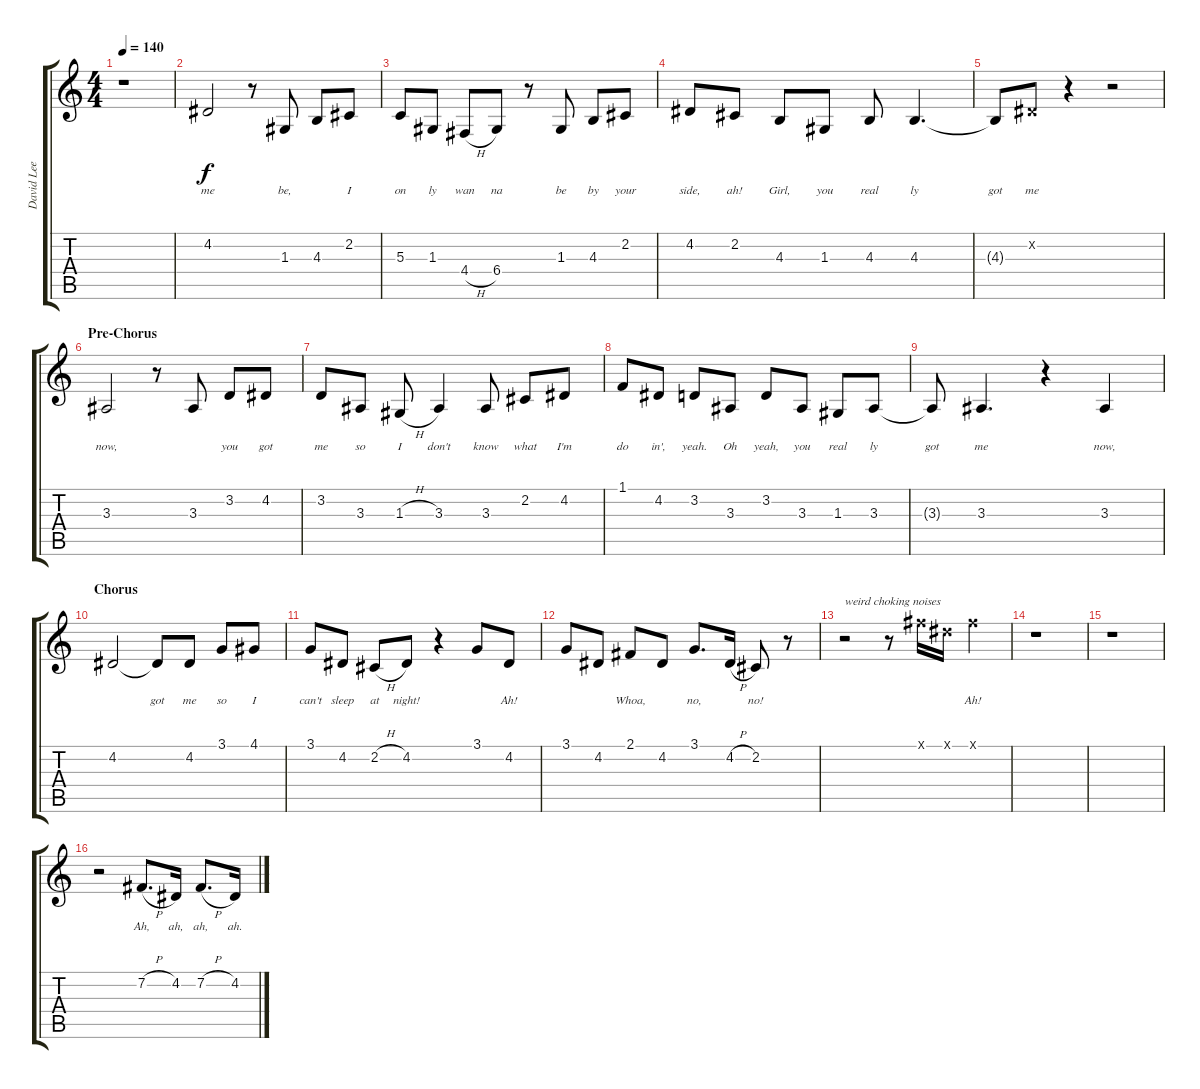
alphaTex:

\track ("David Lee Roth (Vocals)" "David Lee ") {instrument clarinet}
\staff {score tabs}
\tuning (E4 B3 G3 D3 A2 E2) {hide}
\ts (4 4)
\tempo 140
\clef g2
\ks c
r.1{dy f} |
4.2.2{lyrics (0 "me") lyrics (1 "") lyrics (2 "") lyrics (3 "") lyrics (4 "")} r.8 1.3.8{lyrics (0 "be,") lyrics (1 "") lyrics (2 "") lyrics (3 "") lyrics (4 "")} 4.3.8{lyrics (0 "") lyrics (1 "") lyrics (2 "") lyrics (3 "") lyrics (4 "")} 2.2.8{lyrics (0 "I") lyrics (1 "") lyrics (2 "") lyrics (3 "") lyrics (4 "")} |
5.3.8{lyrics (0 "on") lyrics (1 "") lyrics (2 "") lyrics (3 "") lyrics (4 "")} 1.3.8{lyrics (0 "ly") lyrics (1 "") lyrics (2 "") lyrics (3 "") lyrics (4 "")} 4.4{h}.8{lyrics (0 "wan") lyrics (1 "") lyrics (2 "") lyrics (3 "") lyrics (4 "")} 6.4.8{lyrics (0 "na") lyrics (1 "") lyrics (2 "") lyrics (3 "") lyrics (4 "")} r.8 1.3.8{lyrics (0 "be") lyrics (1 "") lyrics (2 "") lyrics (3 "") lyrics (4 "")} 4.3.8{lyrics (0 "by") lyrics (1 "") lyrics (2 "") lyrics (3 "") lyrics (4 "")} 2.2.8{lyrics (0 "your") lyrics (1 "") lyrics (2 "") lyrics (3 "") lyrics (4 "")} |
4.2.8{lyrics (0 "side,") lyrics (1 "") lyrics (2 "") lyrics (3 "") lyrics (4 "")} 2.2.8{lyrics (0 "ah!") lyrics (1 "") lyrics (2 "") lyrics (3 "") lyrics (4 "")} 4.3.8{lyrics (0 "Girl,") lyrics (1 "") lyrics (2 "") lyrics (3 "") lyrics (4 "")} 1.3.8{lyrics (0 "you") lyrics (1 "") lyrics (2 "") lyrics (3 "") lyrics (4 "")} 4.3.8{lyrics (0 "real") lyrics (1 "") lyrics (2 "") lyrics (3 "") lyrics (4 "")} 4.3.4{d lyrics (0 "ly") lyrics (1 "") lyrics (2 "") lyrics (3 "") lyrics (4 "")} |
4.3{t}.8{lyrics (0 "got") lyrics (1 "") lyrics (2 "") lyrics (3 "") lyrics (4 "")} 4.2{x}.8{lyrics (0 "me") lyrics (1 "") lyrics (2 "") lyrics (3 "") lyrics (4 "")} r.4 r.2 |
\section ("" "Pre-Chorus")
3.3.2{lyrics (0 "now,") lyrics (1 "") lyrics (2 "") lyrics (3 "") lyrics (4 "")} r.8 3.3.8{lyrics (0 "") lyrics (1 "") lyrics (2 "") lyrics (3 "") lyrics (4 "")} 3.2.8{lyrics (0 "you") lyrics (1 "") lyrics (2 "") lyrics (3 "") lyrics (4 "")} 4.2.8{lyrics (0 "got") lyrics (1 "") lyrics (2 "") lyrics (3 "") lyrics (4 "")} |
3.2.8{lyrics (0 "me") lyrics (1 "") lyrics (2 "") lyrics (3 "") lyrics (4 "")} 3.3.8{lyrics (0 "so") lyrics (1 "") lyrics (2 "") lyrics (3 "") lyrics (4 "")} 1.3{h}.8{lyrics (0 "I") lyrics (1 "") lyrics (2 "") lyrics (3 "") lyrics (4 "")} 3.3.4{lyrics (0 "don't") lyrics (1 "") lyrics (2 "") lyrics (3 "") lyrics (4 "")} 3.3.8{lyrics (0 "know") lyrics (1 "") lyrics (2 "") lyrics (3 "") lyrics (4 "")} 2.2.8{lyrics (0 "what") lyrics (1 "") lyrics (2 "") lyrics (3 "") lyrics (4 "")} 4.2.8{lyrics (0 "I'm") lyrics (1 "") lyrics (2 "") lyrics (3 "") lyrics (4 "")} |
1.1.8{lyrics (0 "do") lyrics (1 "") lyrics (2 "") lyrics (3 "") lyrics (4 "")} 4.2.8{lyrics (0 "in',") lyrics (1 "") lyrics (2 "") lyrics (3 "") lyrics (4 "")} 3.2.8{lyrics (0 "yeah.") lyrics (1 "") lyrics (2 "") lyrics (3 "") lyrics (4 "")} 3.3.8{lyrics (0 "Oh") lyrics (1 "") lyrics (2 "") lyrics (3 "") lyrics (4 "")} 3.2.8{lyrics (0 "yeah,") lyrics (1 "") lyrics (2 "") lyrics (3 "") lyrics (4 "")} 3.3.8{lyrics (0 "you") lyrics (1 "") lyrics (2 "") lyrics (3 "") lyrics (4 "")} 1.3.8{lyrics (0 "real") lyrics (1 "") lyrics (2 "") lyrics (3 "") lyrics (4 "")} 3.3.8{lyrics (0 "ly") lyrics (1 "") lyrics (2 "") lyrics (3 "") lyrics (4 "")} |
3.3{t}.8{lyrics (0 "got") lyrics (1 "") lyrics (2 "") lyrics (3 "") lyrics (4 "")} 3.3.4{d lyrics (0 "me") lyrics (1 "") lyrics (2 "") lyrics (3 "") lyrics (4 "")} r.4 3.3.4{lyrics (0 "now,") lyrics (1 "") lyrics (2 "") lyrics (3 "") lyrics (4 "")} |
\section ("" "Chorus")
4.2.2{lyrics (0 "") lyrics (1 "") lyrics (2 "") lyrics (3 "") lyrics (4 "")} 4.2{t}.8{lyrics (0 "got") lyrics (1 "") lyrics (2 "") lyrics (3 "") lyrics (4 "")} 4.2.8{lyrics (0 "me") lyrics (1 "") lyrics (2 "") lyrics (3 "") lyrics (4 "")} 3.1.8{lyrics (0 "so") lyrics (1 "") lyrics (2 "") lyrics (3 "") lyrics (4 "")} 4.1.8{lyrics (0 "I") lyrics (1 "") lyrics (2 "") lyrics (3 "") lyrics (4 "")} |
3.1.8{lyrics (0 "can't") lyrics (1 "") lyrics (2 "") lyrics (3 "") lyrics (4 "")} 4.2.8{lyrics (0 "sleep") lyrics (1 "") lyrics (2 "") lyrics (3 "") lyrics (4 "")} 2.2{h}.8{lyrics (0 "at") lyrics (1 "") lyrics (2 "") lyrics (3 "") lyrics (4 "")} 4.2.8{lyrics (0 "night!") lyrics (1 "") lyrics (2 "") lyrics (3 "") lyrics (4 "")} r.4 3.1.8{lyrics (0 "") lyrics (1 "") lyrics (2 "") lyrics (3 "") lyrics (4 "")} 4.2.8{lyrics (0 "Ah!") lyrics (1 "") lyrics (2 "") lyrics (3 "") lyrics (4 "")} |
3.1.8{lyrics (0 "") lyrics (1 "") lyrics (2 "") lyrics (3 "") lyrics (4 "")} 4.2.8{lyrics (0 "") lyrics (1 "") lyrics (2 "") lyrics (3 "") lyrics (4 "")} 2.1.8{lyrics (0 "Whoa,") lyrics (1 "") lyrics (2 "") lyrics (3 "") lyrics (4 "")} 4.2.8{lyrics (0 "") lyrics (1 "") lyrics (2 "") lyrics (3 "") lyrics (4 "")} 3.1.8{d lyrics (0 "no,") lyrics (1 "") lyrics (2 "") lyrics (3 "") lyrics (4 "")} 4.2{h}.16{lyrics (0 "") lyrics (1 "") lyrics (2 "") lyrics (3 "") lyrics (4 "")} 2.2.8{lyrics (0 "no!") lyrics (1 "") lyrics (2 "") lyrics (3 "") lyrics (4 "")} r.8 |
r.2{txt "weird choking noises"} r.8 14.1{x}.16{lyrics (0 "") lyrics (1 "") lyrics (2 "") lyrics (3 "") lyrics (4 "")} 11.1{x}.16{lyrics (0 "") lyrics (1 "") lyrics (2 "") lyrics (3 "") lyrics (4 "")} 14.1{x}.4{lyrics (0 "Ah!") lyrics (1 "") lyrics (2 "") lyrics (3 "") lyrics (4 "")} |
r.1 |
r.1 |
r.2 7.2{h}.8{d lyrics (0 "Ah,") lyrics (1 "") lyrics (2 "") lyrics (3 "") lyrics (4 "")} 4.2.16{lyrics (0 "ah,") lyrics (1 "") lyrics (2 "") lyrics (3 "") lyrics (4 "")} 7.2{h}.8{d lyrics (0 "ah,") lyrics (1 "") lyrics (2 "") lyrics (3 "") lyrics (4 "")} 4.2.16{lyrics (0 "ah.") lyrics (1 "") lyrics (2 "") lyrics (3 "") lyrics (4 "")}
